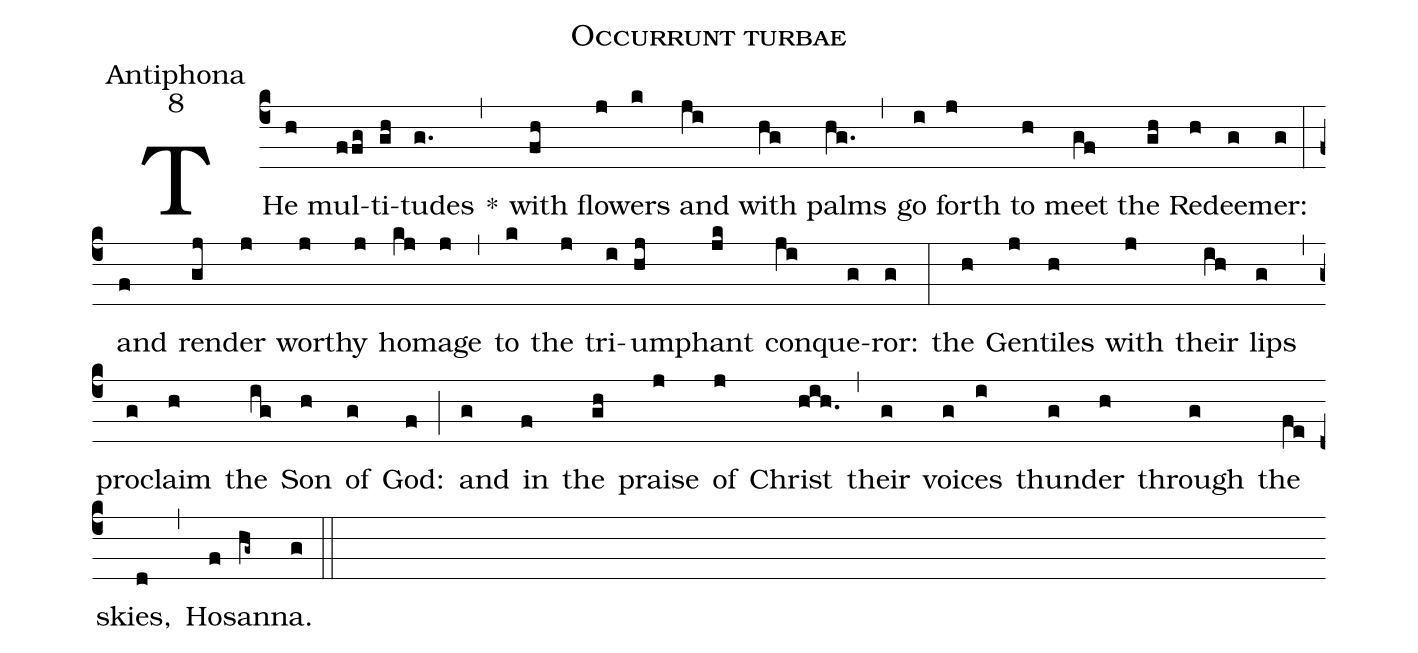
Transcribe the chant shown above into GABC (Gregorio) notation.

name:Occurrunt turbae;
office-part:Antiphona;
mode:8;
%%
(c4) THe(h) mul(ffg)ti(gh)tudes(g.) *(,) with(fh) flow(j)ers(k) and(ji) with(hg) palms(hg.) (,) go(i) forth(j) to(h) meet(gf) the(gh) Re(h)dee(g)mer:(g) (:) and(f) ren(gj)der(j) wor(j)thy(j) ho(kj)mage(j) (,) to(k) the(j) tri(i)um(hj)phant(jk) con(ji)que(g)ror:(g) (:) the(h) Gen(j)tiles(h) with(j) their(ih) lips(g) (,) pro(g)claim(h) the(ig) Son(h) of(g) God:(f) (;) and(g) in(f) the(gh) praise(j) of(j) Christ(hih.0) (,) their(g) voi(g)ces(i) thun(g)der(h) through(g) the(fe) skies,(d) (,) Ho(f)san(hg~)na.(g) (::)
